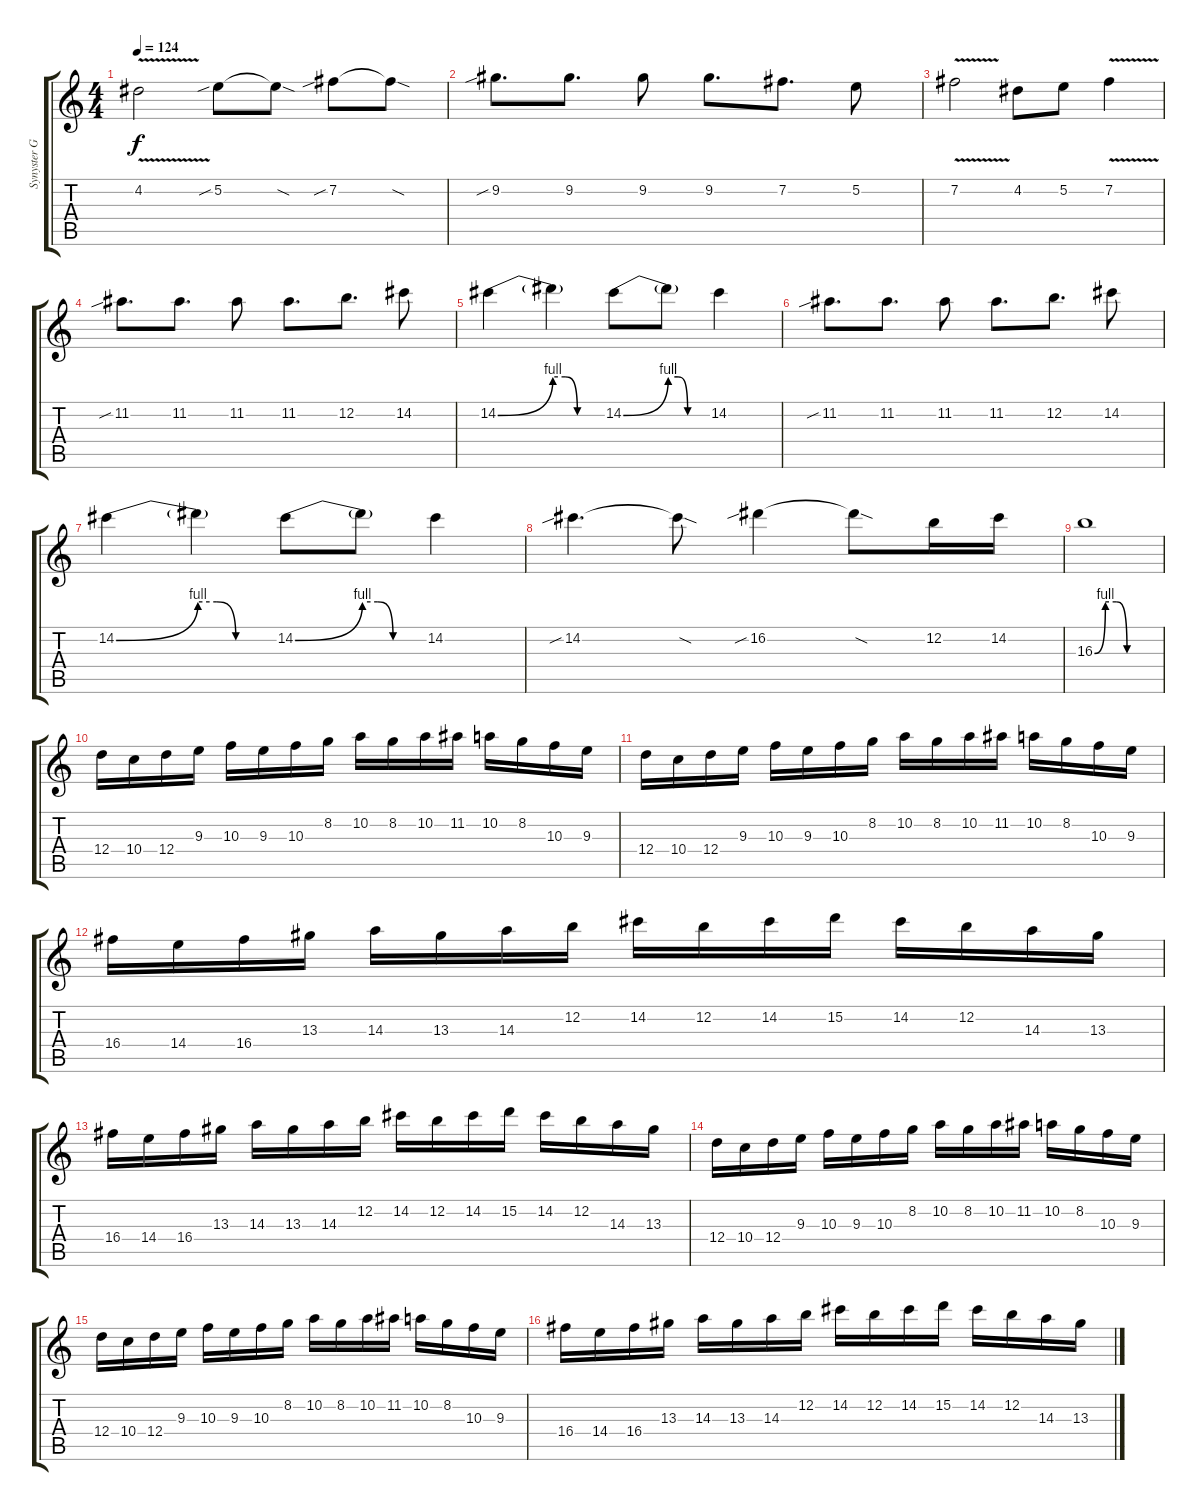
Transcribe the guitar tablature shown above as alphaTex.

\track ("Synyster Gates" "Synyster G") {instrument distortionguitar}
\staff {score tabs}
\tuning (E4 B3 G3 D3 A2 D2) {hide}
\ts (4 4)
\tempo 124
\clef g2
\ks c
4.2{v}.2{dy f} 5.2{sib}.8 5.2{sod t}.8 7.2{sib}.8 7.2{sod t}.8 |
9.2{sib}.8{d} 9.2.8{d} 9.2.8 9.2.8{d} 7.2.8{d} 5.2.8 |
7.2{v}.2 4.2.8 5.2.8 7.2{v}.4 |
11.2{sib}.8{d} 11.2.8{d} 11.2.8 11.2.8{d} 12.2.8{d} 14.2.8 |
14.2{be (bend 0 0 60 4)}.4 14.2{be (custom 0 4 15 4 30 0 60 0) t}.4 14.2{be (bend 0 0 60 4)}.8 14.2{be (custom 0 4 15 4 30 0 60 0) t}.8 14.2.4 |
11.2{sib}.8{d} 11.2.8{d} 11.2.8 11.2.8{d} 12.2.8{d} 14.2.8 |
14.2{be (bend 0 0 60 4)}.4 14.2{be (custom 0 4 15 4 30 0 60 0) t}.4 14.2{be (bend 0 0 60 4)}.8 14.2{be (custom 0 4 15 4 30 0 60 0) t}.8 14.2.4 |
14.2{sib}.4{d} 14.2{sod t}.8 16.2{sib}.4 16.2{sod t}.8 12.2.16 14.2.16 |
16.3{be (custom 0 0 10 4 20 4 30 0 60 0)}.1 |
12.4.16 10.4.16 12.4.16 9.3.16 10.3.16 9.3.16 10.3.16 8.2.16 10.2.16 8.2.16 10.2.16 11.2.16 10.2.16 8.2.16 10.3.16 9.3.16 |
12.4.16 10.4.16 12.4.16 9.3.16 10.3.16 9.3.16 10.3.16 8.2.16 10.2.16 8.2.16 10.2.16 11.2.16 10.2.16 8.2.16 10.3.16 9.3.16 |
16.4.16 14.4.16 16.4.16 13.3.16 14.3.16 13.3.16 14.3.16 12.2.16 14.2.16 12.2.16 14.2.16 15.2.16 14.2.16 12.2.16 14.3.16 13.3.16 |
16.4.16 14.4.16 16.4.16 13.3.16 14.3.16 13.3.16 14.3.16 12.2.16 14.2.16 12.2.16 14.2.16 15.2.16 14.2.16 12.2.16 14.3.16 13.3.16 |
12.4.16 10.4.16 12.4.16 9.3.16 10.3.16 9.3.16 10.3.16 8.2.16 10.2.16 8.2.16 10.2.16 11.2.16 10.2.16 8.2.16 10.3.16 9.3.16 |
12.4.16 10.4.16 12.4.16 9.3.16 10.3.16 9.3.16 10.3.16 8.2.16 10.2.16 8.2.16 10.2.16 11.2.16 10.2.16 8.2.16 10.3.16 9.3.16 |
16.4.16 14.4.16 16.4.16 13.3.16 14.3.16 13.3.16 14.3.16 12.2.16 14.2.16 12.2.16 14.2.16 15.2.16 14.2.16 12.2.16 14.3.16 13.3.16
